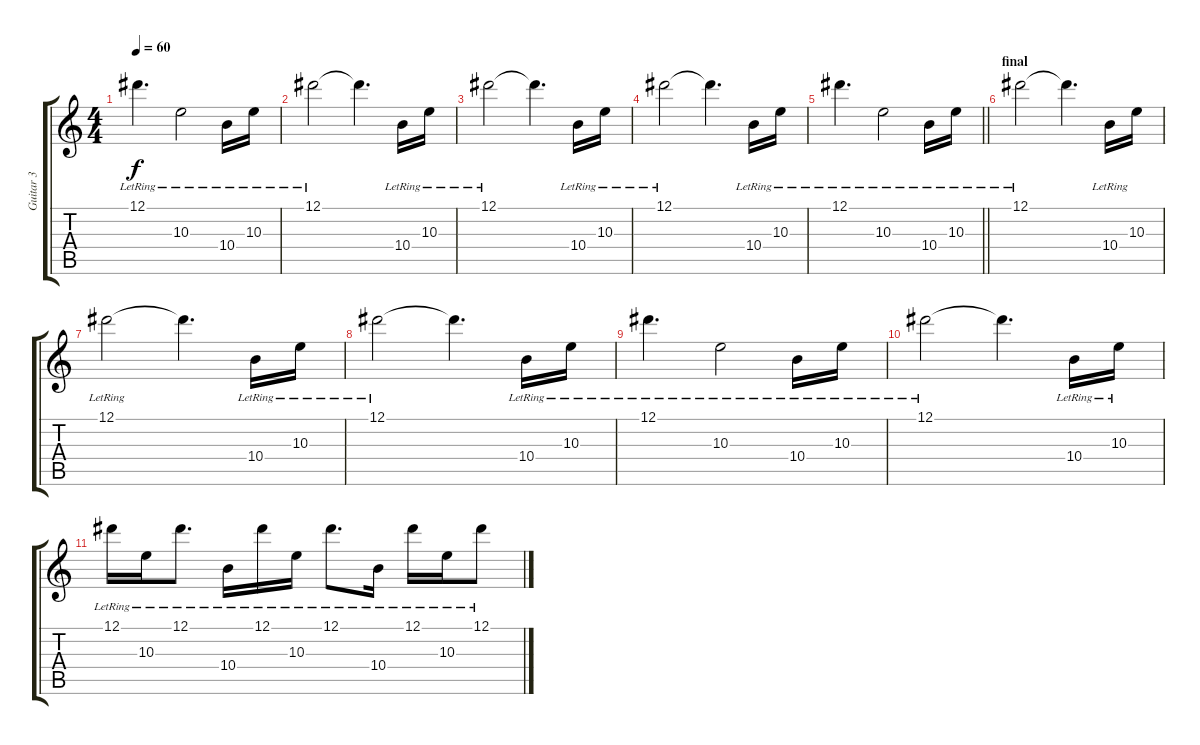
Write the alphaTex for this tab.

\track ("Guitar 3" "Guitar 3") {instrument acousticguitarsteel}
\staff {score tabs}
\tuning (Eb4 Bb3 Gb3 Db3 Ab2 Db2) {hide}
\ts (4 4)
\tempo 60
\clef g2
\ks c
12.1{lr}.4{d dy f} 10.3{lr}.2 10.4{lr}.16 10.3{lr}.16 |
12.1{lr}.2 12.1{t}.4{d} 10.4{lr}.16 10.3{lr}.16 |
12.1{lr}.2 12.1{t}.4{d} 10.4{lr}.16 10.3{lr}.16 |
12.1{lr}.2 12.1{t}.4{d} 10.4{lr}.16 10.3{lr}.16 |
\barLineRight lightlight
12.1{lr}.4{d} 10.3{lr}.2 10.4{lr}.16 10.3{lr}.16 |
\section ("" "final")
12.1{lr}.2 12.1{t}.4{d} 10.4{lr}.16 10.3{lr}.16 |
12.1{lr}.2 12.1{t}.4{d} 10.4{lr}.16 10.3{lr}.16 |
12.1{lr}.2 12.1{t}.4{d} 10.4{lr}.16 10.3{lr}.16 |
12.1{lr}.4{d} 10.3{lr}.2 10.4{lr}.16 10.3{lr}.16 |
12.1{lr}.2 12.1{t}.4{d} 10.4{lr}.16 10.3{lr}.16 |
12.1{lr}.16{volume 0} 10.3{lr}.16 12.1{lr}.8{d} 10.4{lr}.16 12.1{lr}.16 10.3{lr}.16 12.1{lr}.8{d} 10.4{lr}.16 12.1{lr}.16 10.3{lr}.16 12.1{lr}.8
